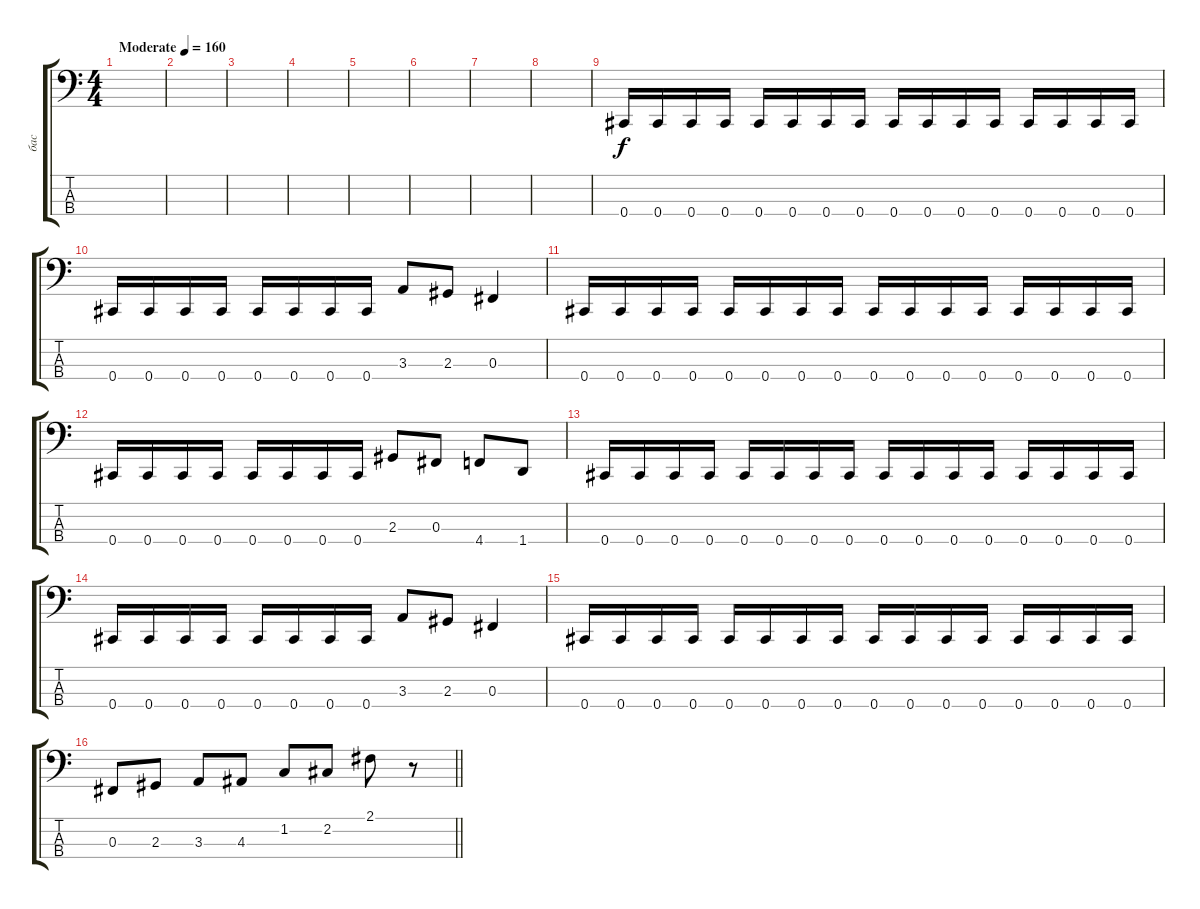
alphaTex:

\track ("бас" "бас") {instrument electricbassfinger}
\staff {score tabs}
\tuning (E2 B1 Gb1 Db1) {hide}
\ts (4 4)
\tempo (160 "Moderate")
\clef f4
\ks c
|
|
|
|
|
|
|
|
0.4.16 0.4.16 0.4.16 0.4.16 0.4.16 0.4.16 0.4.16 0.4.16 0.4.16 0.4.16 0.4.16 0.4.16 0.4.16 0.4.16 0.4.16 0.4.16 |
0.4.16 0.4.16 0.4.16 0.4.16 0.4.16 0.4.16 0.4.16 0.4.16 3.3.8 2.3.8 0.3.4 |
0.4.16 0.4.16 0.4.16 0.4.16 0.4.16 0.4.16 0.4.16 0.4.16 0.4.16 0.4.16 0.4.16 0.4.16 0.4.16 0.4.16 0.4.16 0.4.16 |
0.4.16 0.4.16 0.4.16 0.4.16 0.4.16 0.4.16 0.4.16 0.4.16 2.3.8 0.3.8 4.4.8 1.4.8 |
0.4.16 0.4.16 0.4.16 0.4.16 0.4.16 0.4.16 0.4.16 0.4.16 0.4.16 0.4.16 0.4.16 0.4.16 0.4.16 0.4.16 0.4.16 0.4.16 |
0.4.16 0.4.16 0.4.16 0.4.16 0.4.16 0.4.16 0.4.16 0.4.16 3.3.8 2.3.8 0.3.4 |
0.4.16 0.4.16 0.4.16 0.4.16 0.4.16 0.4.16 0.4.16 0.4.16 0.4.16 0.4.16 0.4.16 0.4.16 0.4.16 0.4.16 0.4.16 0.4.16 |
\barLineRight lightlight
0.3.8 2.3.8 3.3.8 4.3.8 1.2.8 2.2.8 2.1.8 r.8
